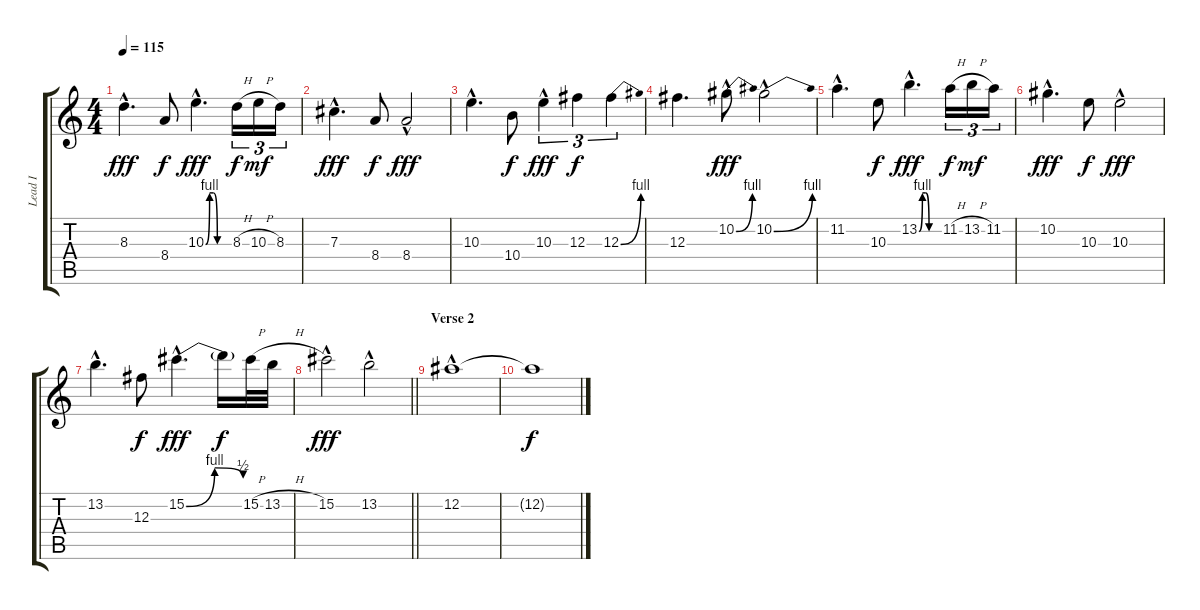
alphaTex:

\track ("Lead I" "Lead I") {instrument distortionguitar}
\staff {score tabs}
\tuning (Eb4 Bb3 Gb3 Db3 Ab2 Eb2) {hide}
\ts (4 4)
\tempo 115
\clef g2
\ks c
8.3{hac}.4{d dy fff} 8.4.8{dy f} 10.3{be (custom 0 0 10 4 20 4 30 0 60 0) hac}.4{d dy fff} 8.3{h}.16{tu (3 2) dy f} 10.3{h}.16{tu (3 2) dy mf} 8.3.16{tu (3 2)} |
7.3{hac}.4{d dy fff} 8.4.8{dy f} 8.4{hac}.2{dy fff} |
10.3{hac}.4{d} 10.4.8{dy f} 10.3{hac}.4{tu (3 2) dy fff} 12.3.4{tu (3 2) dy f} 12.3{be (bend 0 0 60 4)}.4{tu (3 2)} |
12.3.4{d} 10.2{be (bend 0 0 60 4) hac}.8{dy fff} 10.2{be (bend 0 0 60 4) hac}.2 |
11.2{hac}.4{d} 10.3.8{dy f} 13.2{be (custom 0 0 10 4 20 4 30 0 60 0) hac}.4{d dy fff} 11.2{h}.16{tu (3 2) dy f} 13.2{h}.16{tu (3 2) dy mf} 11.2.16{tu (3 2)} |
10.2{hac}.4{d dy fff} 10.3.8{dy f} 10.3{hac}.2{dy fff} |
13.2{hac}.4{d} 12.3.8{dy f} 15.2{be (bendrelease 0 0 10 4 45 4 60 2) hac}.4{d dy fff} 15.2{t}.16{dy f} 15.2{h}.32 13.2{h}.32 |
\barLineRight lightlight
15.2{hac}.2{dy fff} 13.2{hac}.2 |
\section ("" "Verse 2")
12.2{hac}.1 |
12.2{t}.1{dy f}
